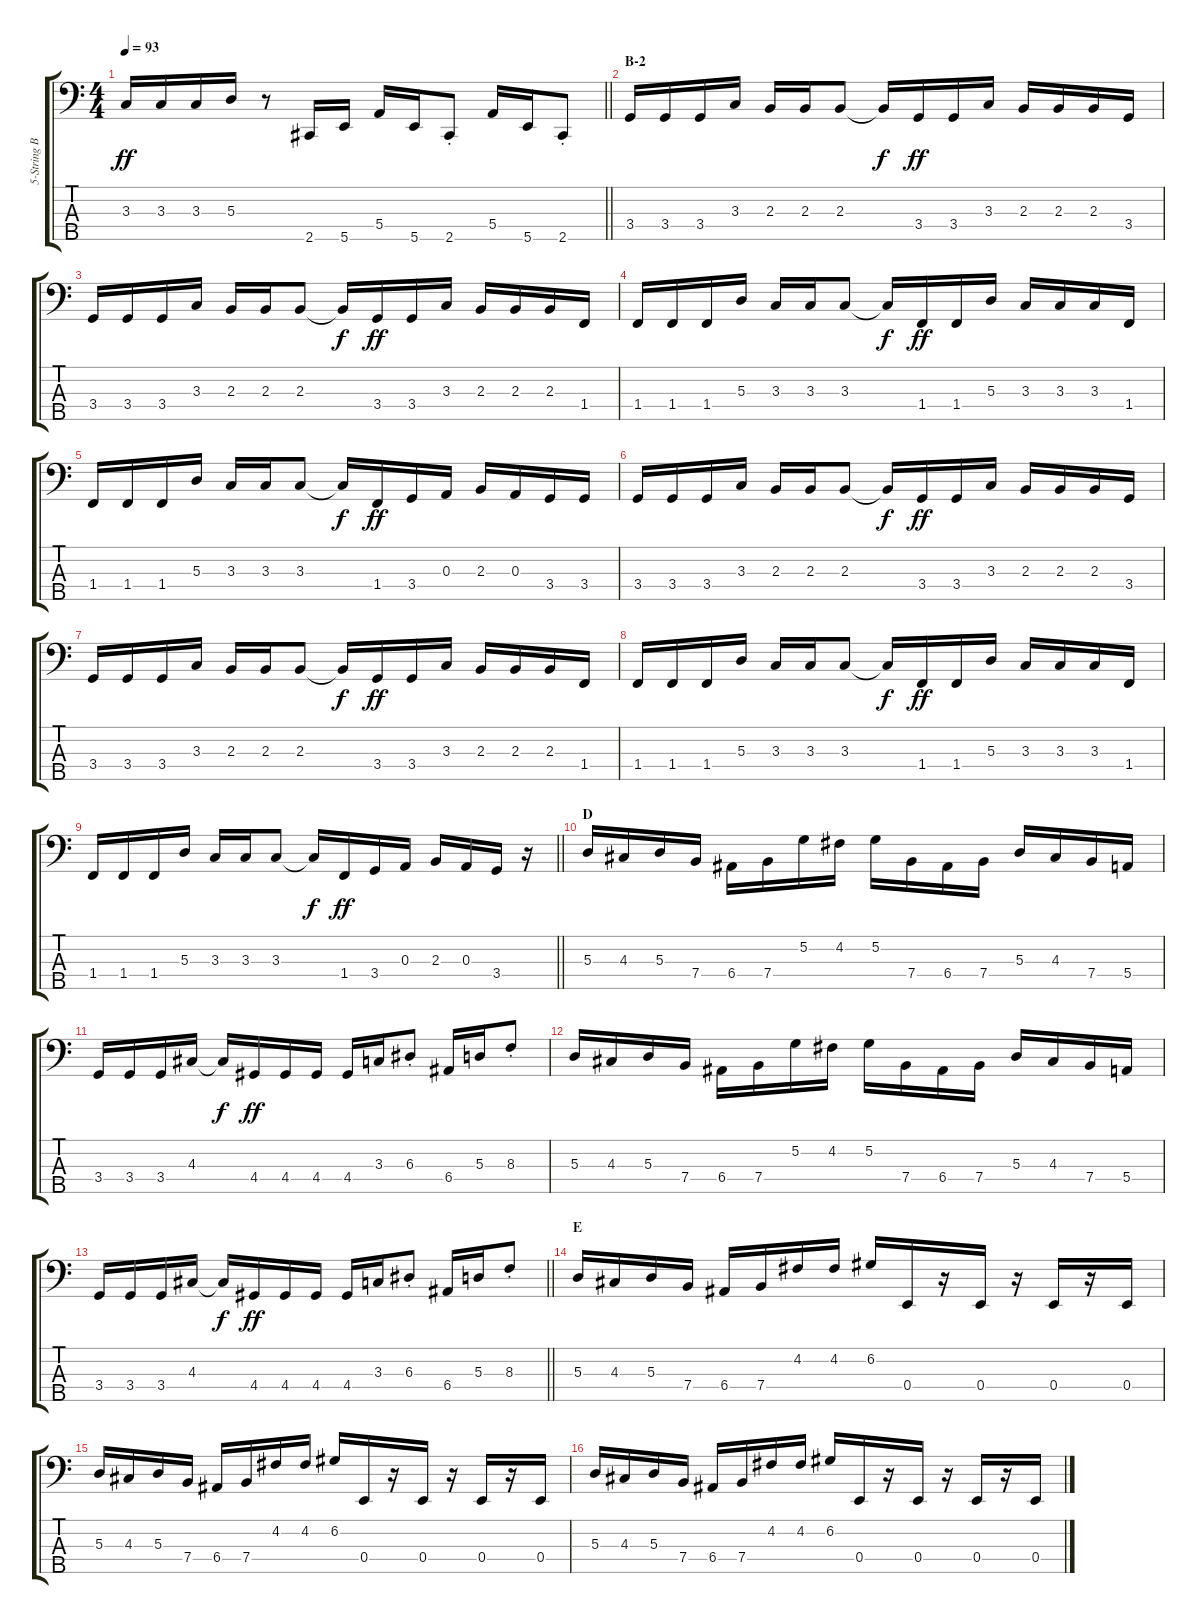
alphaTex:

\track ("5-String Bass" "5-String B") {instrument electricbassfinger}
\staff {score tabs}
\tuning (G2 D2 A1 E1 B0) {hide}
\ts (4 4)
\tempo 93
\clef f4
\barLineRight lightlight
\ks c
3.3.16{dy ff} 3.3.16 3.3.16 5.3.16 r.8 2.5.16 5.5.16 5.4.16 5.5.16 2.5{st}.8 5.4.16 5.5.16 2.5{st}.8 |
\section ("" "B-2")
3.4.16 3.4.16 3.4.16 3.3.16 2.3.16 2.3.16 2.3.8 2.3{t}.16{dy f} 3.4.16{dy ff} 3.4.16 3.3.16 2.3.16 2.3.16 2.3.16 3.4.16 |
3.4.16 3.4.16 3.4.16 3.3.16 2.3.16 2.3.16 2.3.8 2.3{t}.16{dy f} 3.4.16{dy ff} 3.4.16 3.3.16 2.3.16 2.3.16 2.3.16 1.4.16 |
1.4.16 1.4.16 1.4.16 5.3.16 3.3.16 3.3.16 3.3.8 3.3{t}.16{dy f} 1.4.16{dy ff} 1.4.16 5.3.16 3.3.16 3.3.16 3.3.16 1.4.16 |
1.4.16 1.4.16 1.4.16 5.3.16 3.3.16 3.3.16 3.3.8 3.3{t}.16{dy f} 1.4.16{dy ff} 3.4.16 0.3.16 2.3.16 0.3.16 3.4.16 3.4.16 |
3.4.16 3.4.16 3.4.16 3.3.16 2.3.16 2.3.16 2.3.8 2.3{t}.16{dy f} 3.4.16{dy ff} 3.4.16 3.3.16 2.3.16 2.3.16 2.3.16 3.4.16 |
3.4.16 3.4.16 3.4.16 3.3.16 2.3.16 2.3.16 2.3.8 2.3{t}.16{dy f} 3.4.16{dy ff} 3.4.16 3.3.16 2.3.16 2.3.16 2.3.16 1.4.16 |
1.4.16 1.4.16 1.4.16 5.3.16 3.3.16 3.3.16 3.3.8 3.3{t}.16{dy f} 1.4.16{dy ff} 1.4.16 5.3.16 3.3.16 3.3.16 3.3.16 1.4.16 |
\barLineRight lightlight
1.4.16 1.4.16 1.4.16 5.3.16 3.3.16 3.3.16 3.3.8 3.3{t}.16{dy f} 1.4.16{dy ff} 3.4.16 0.3.16 2.3.16 0.3.16 3.4.16 r.16 |
\section ("" "D")
5.3.16 4.3.16 5.3.16 7.4.16 6.4.16 7.4.16 5.2.16 4.2.16 5.2.16 7.4.16 6.4.16 7.4.16 5.3.16 4.3.16 7.4.16 5.4.16 |
3.4.16 3.4.16 3.4.16 4.3.16 4.3{t}.16{dy f} 4.4.16{dy ff} 4.4.16 4.4.16 4.4.16 3.3.16 6.3{st}.8 6.4.16 5.3.16 8.3{st}.8 |
5.3.16 4.3.16 5.3.16 7.4.16 6.4.16 7.4.16 5.2.16 4.2.16 5.2.16 7.4.16 6.4.16 7.4.16 5.3.16 4.3.16 7.4.16 5.4.16 |
\barLineRight lightlight
3.4.16 3.4.16 3.4.16 4.3.16 4.3{t}.16{dy f} 4.4.16{dy ff} 4.4.16 4.4.16 4.4.16 3.3.16 6.3{st}.8 6.4.16 5.3.16 8.3{st}.8 |
\section ("" "E")
5.3.16 4.3.16 5.3.16 7.4.16 6.4.16 7.4.16 4.2.16 4.2.16 6.2.16 0.4.16 r.16 0.4.16 r.16 0.4.16 r.16 0.4.16 |
5.3.16 4.3.16 5.3.16 7.4.16 6.4.16 7.4.16 4.2.16 4.2.16 6.2.16 0.4.16 r.16 0.4.16 r.16 0.4.16 r.16 0.4.16 |
5.3.16 4.3.16 5.3.16 7.4.16 6.4.16 7.4.16 4.2.16 4.2.16 6.2.16 0.4.16 r.16 0.4.16 r.16 0.4.16 r.16 0.4.16
